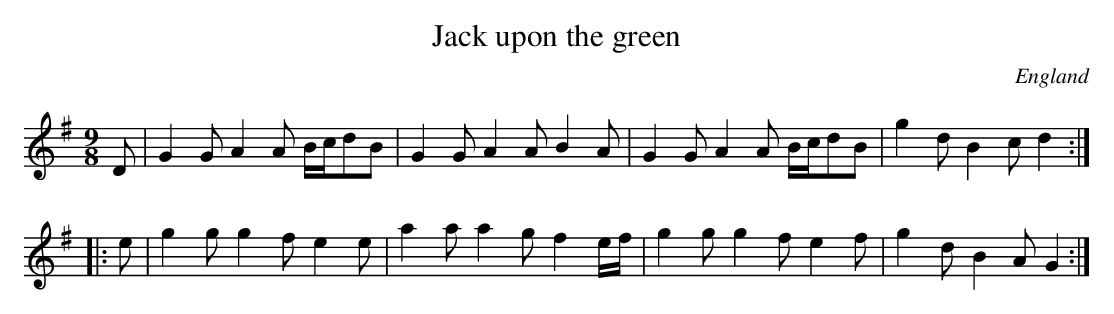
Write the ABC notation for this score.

X:1
T:Jack upon the green
O:England
M:9/8
K:G
D | G2G A2A B/2c/2dB | G2G A2A B2A |\
G2G A2A B/2c/2dB | g2d B2c d2 :|*
|:e|\
g2g g2f e2e | a2a a2g f2e/2f/2 |\
g2g g2f e2f | g2d B2A G2 :|**
